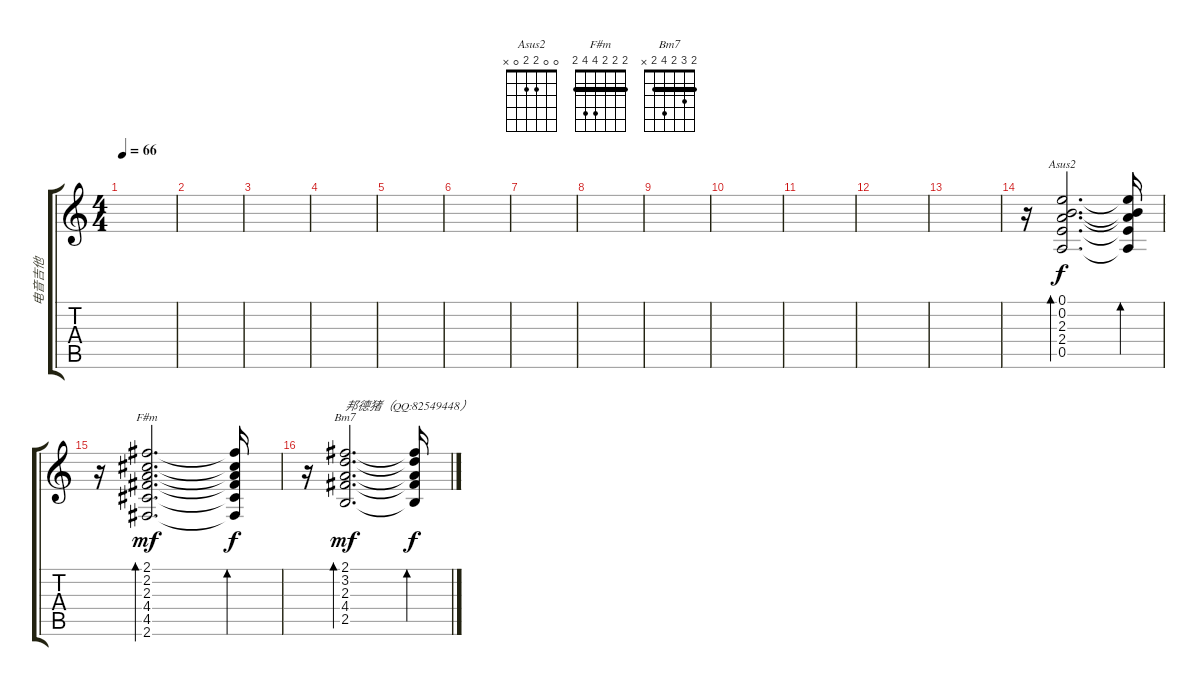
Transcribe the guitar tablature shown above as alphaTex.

\track ("电音吉他" "电音吉他") {instrument electricguitarjazz}
\staff {score tabs}
\tuning (E4 B3 G3 D3 A2 E2) {hide}
\chord ("Asus2" 0 0 2 2 0 x)
\chord ("F#m" 2 2 2 4 4 2) {barre 2}
\chord ("Bm7" 2 3 2 4 2 x) {barre 2}
\ts (4 4)
\tempo 66
\clef g2
\ks c
|
|
|
|
|
|
|
|
|
|
|
|
|
r.16 (0.1 0.2 2.3 2.4 0.5).2{d bd 240 ch "Asus2"} (0.1{t} 0.2{t} 2.3{t} 2.4{t} 0.5{t}).16{bd 240 dy f} |
r.16 (2.1 2.2 2.3 4.4 4.5 2.6).2{d bd 240 ch "F#m" dy mf} (2.1{t} 2.2{t} 2.3{t} 4.4{t} 4.5{t} 2.6{t}).16{bd 240 dy f} |
r.16 (2.1 3.2 2.3 4.4 2.5).2{d bd 240 ch "Bm7" txt "邦德猪（QQ:82549448）" dy mf} (2.1{t} 3.2{t} 2.3{t} 4.4{t} 2.5{t}).16{bd 240 dy f}
